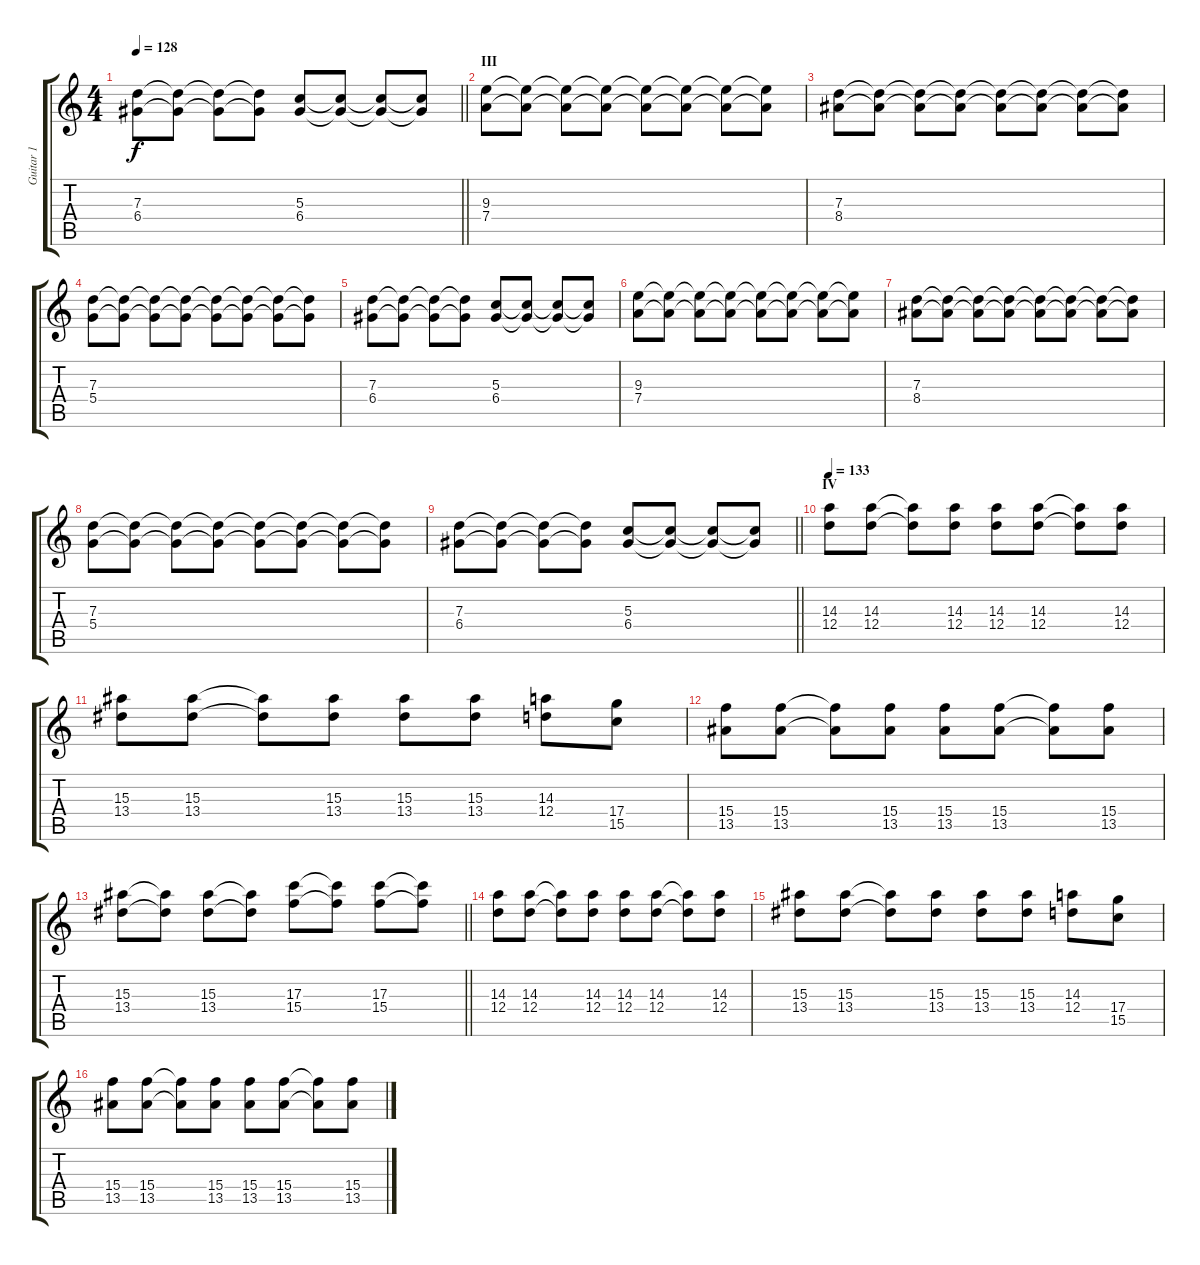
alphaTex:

\track ("Guitar 1" "Guitar 1") {instrument overdrivenguitar}
\staff {score tabs}
\tuning (E4 B3 G3 D3 A2 E2) {hide}
\ts (4 4)
\tempo 128
\clef g2
\barLineRight lightlight
\ks c
(7.3 6.4).8{dy f} (7.3{t} 6.4{t}).8 (7.3{t} 6.4{t}).8 (7.3{t} 6.4{t}).8 (5.3 6.4).8 (5.3{t} 6.4{t}).8 (5.3{t} 6.4{t}).8 (5.3{t} 6.4{t}).8 |
\section ("" "III")
(9.3 7.4).8 (9.3{t} 7.4{t}).8 (9.3{t} 7.4{t}).8 (9.3{t} 7.4{t}).8 (9.3{t} 7.4{t}).8 (9.3{t} 7.4{t}).8 (9.3{t} 7.4{t}).8 (9.3{t} 7.4{t}).8 |
(7.3 8.4).8 (7.3{t} 8.4{t}).8 (7.3{t} 8.4{t}).8 (7.3{t} 8.4{t}).8 (7.3{t} 8.4{t}).8 (7.3{t} 8.4{t}).8 (7.3{t} 8.4{t}).8 (7.3{t} 8.4{t}).8 |
(7.3 5.4).8 (7.3{t} 5.4{t}).8 (7.3{t} 5.4{t}).8 (7.3{t} 5.4{t}).8 (7.3{t} 5.4{t}).8 (7.3{t} 5.4{t}).8 (7.3{t} 5.4{t}).8 (7.3{t} 5.4{t}).8 |
(7.3 6.4).8 (7.3{t} 6.4{t}).8 (7.3{t} 6.4{t}).8 (7.3{t} 6.4{t}).8 (5.3 6.4).8 (5.3{t} 6.4{t}).8 (5.3{t} 6.4{t}).8 (5.3{t} 6.4{t}).8 |
(9.3 7.4).8 (9.3{t} 7.4{t}).8 (9.3{t} 7.4{t}).8 (9.3{t} 7.4{t}).8 (9.3{t} 7.4{t}).8 (9.3{t} 7.4{t}).8 (9.3{t} 7.4{t}).8 (9.3{t} 7.4{t}).8 |
(7.3 8.4).8 (7.3{t} 8.4{t}).8 (7.3{t} 8.4{t}).8 (7.3{t} 8.4{t}).8 (7.3{t} 8.4{t}).8 (7.3{t} 8.4{t}).8 (7.3{t} 8.4{t}).8 (7.3{t} 8.4{t}).8 |
(7.3 5.4).8 (7.3{t} 5.4{t}).8 (7.3{t} 5.4{t}).8 (7.3{t} 5.4{t}).8 (7.3{t} 5.4{t}).8 (7.3{t} 5.4{t}).8 (7.3{t} 5.4{t}).8 (7.3{t} 5.4{t}).8 |
\barLineRight lightlight
(7.3 6.4).8 (7.3{t} 6.4{t}).8 (7.3{t} 6.4{t}).8 (7.3{t} 6.4{t}).8 (5.3 6.4).8 (5.3{t} 6.4{t}).8 (5.3{t} 6.4{t}).8 (5.3{t} 6.4{t}).8 |
\section ("" "IV")
\tempo 133
(14.3 12.4).8 (14.3 12.4).8 (14.3{t} 12.4{t}).8 (14.3 12.4).8 (14.3 12.4).8 (14.3 12.4).8 (14.3{t} 12.4{t}).8 (14.3 12.4).8 |
(15.3 13.4).8 (15.3 13.4).8 (15.3{t} 13.4{t}).8 (15.3 13.4).8 (15.3 13.4).8 (15.3 13.4).8 (14.3 12.4).8 (17.4 15.5).8 |
(15.4 13.5).8 (15.4 13.5).8 (15.4{t} 13.5{t}).8 (15.4 13.5).8 (15.4 13.5).8 (15.4 13.5).8 (15.4{t} 13.5{t}).8 (15.4 13.5).8 |
\barLineRight lightlight
(15.3 13.4).8 (15.3{t} 13.4{t}).8 (15.3 13.4).8 (15.3{t} 13.4{t}).8 (17.3 15.4).8 (17.3{t} 15.4{t}).8 (17.3 15.4).8 (17.3{t} 15.4{t}).8 |
(14.3 12.4).8 (14.3 12.4).8 (14.3{t} 12.4{t}).8 (14.3 12.4).8 (14.3 12.4).8 (14.3 12.4).8 (14.3{t} 12.4{t}).8 (14.3 12.4).8 |
(15.3 13.4).8 (15.3 13.4).8 (15.3{t} 13.4{t}).8 (15.3 13.4).8 (15.3 13.4).8 (15.3 13.4).8 (14.3 12.4).8 (17.4 15.5).8 |
(15.4 13.5).8 (15.4 13.5).8 (15.4{t} 13.5{t}).8 (15.4 13.5).8 (15.4 13.5).8 (15.4 13.5).8 (15.4{t} 13.5{t}).8 (15.4 13.5).8
